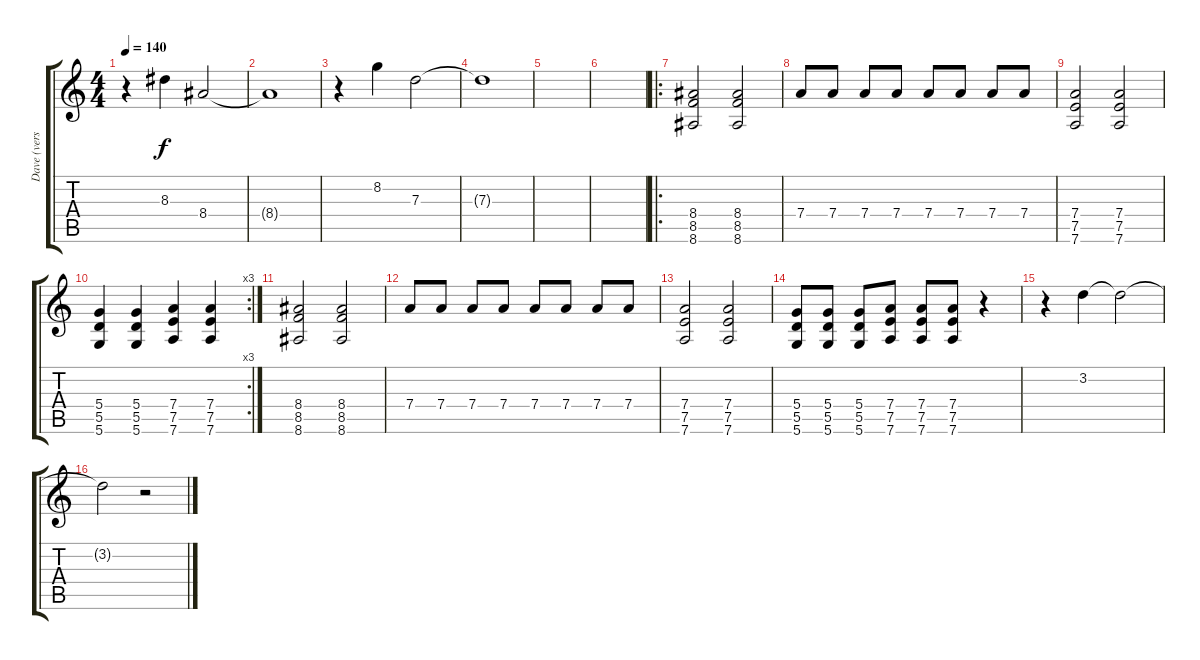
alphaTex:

\track ("Dave (verse)" "Dave (vers") {instrument electricguitarclean}
\staff {score tabs}
\tuning (E4 B3 G3 D3 A2 D2) {hide}
\ts (4 4)
\tempo 140
\clef g2
\ks c
r.4{dy f} 8.3.4 8.4.2 |
8.4{t}.1 |
r.4 8.2.4 7.3.2 |
7.3{t}.1 |
|
|
\ro
(8.4 8.5 8.6).2 (8.4 8.5 8.6).2 |
7.4.8 7.4.8 7.4.8 7.4.8 7.4.8 7.4.8 7.4.8 7.4.8 |
(7.4 7.5 7.6).2 (7.4 7.5 7.6).2 |
\rc 3
(5.4 5.5 5.6).4 (5.4 5.5 5.6).4 (7.4 7.5 7.6).4 (7.4 7.5 7.6).4 |
(8.4 8.5 8.6).2 (8.4 8.5 8.6).2 |
7.4.8 7.4.8 7.4.8 7.4.8 7.4.8 7.4.8 7.4.8 7.4.8 |
(7.4 7.5 7.6).2 (7.4 7.5 7.6).2 |
(5.4 5.5 5.6).8 (5.4 5.5 5.6).8 (5.4 5.5 5.6).8 (7.4 7.5 7.6).8 (7.4 7.5 7.6).8 (7.4 7.5 7.6).8 r.4 |
r.4 3.2.4 3.2{t}.2 |
3.2{t}.2 r.2
